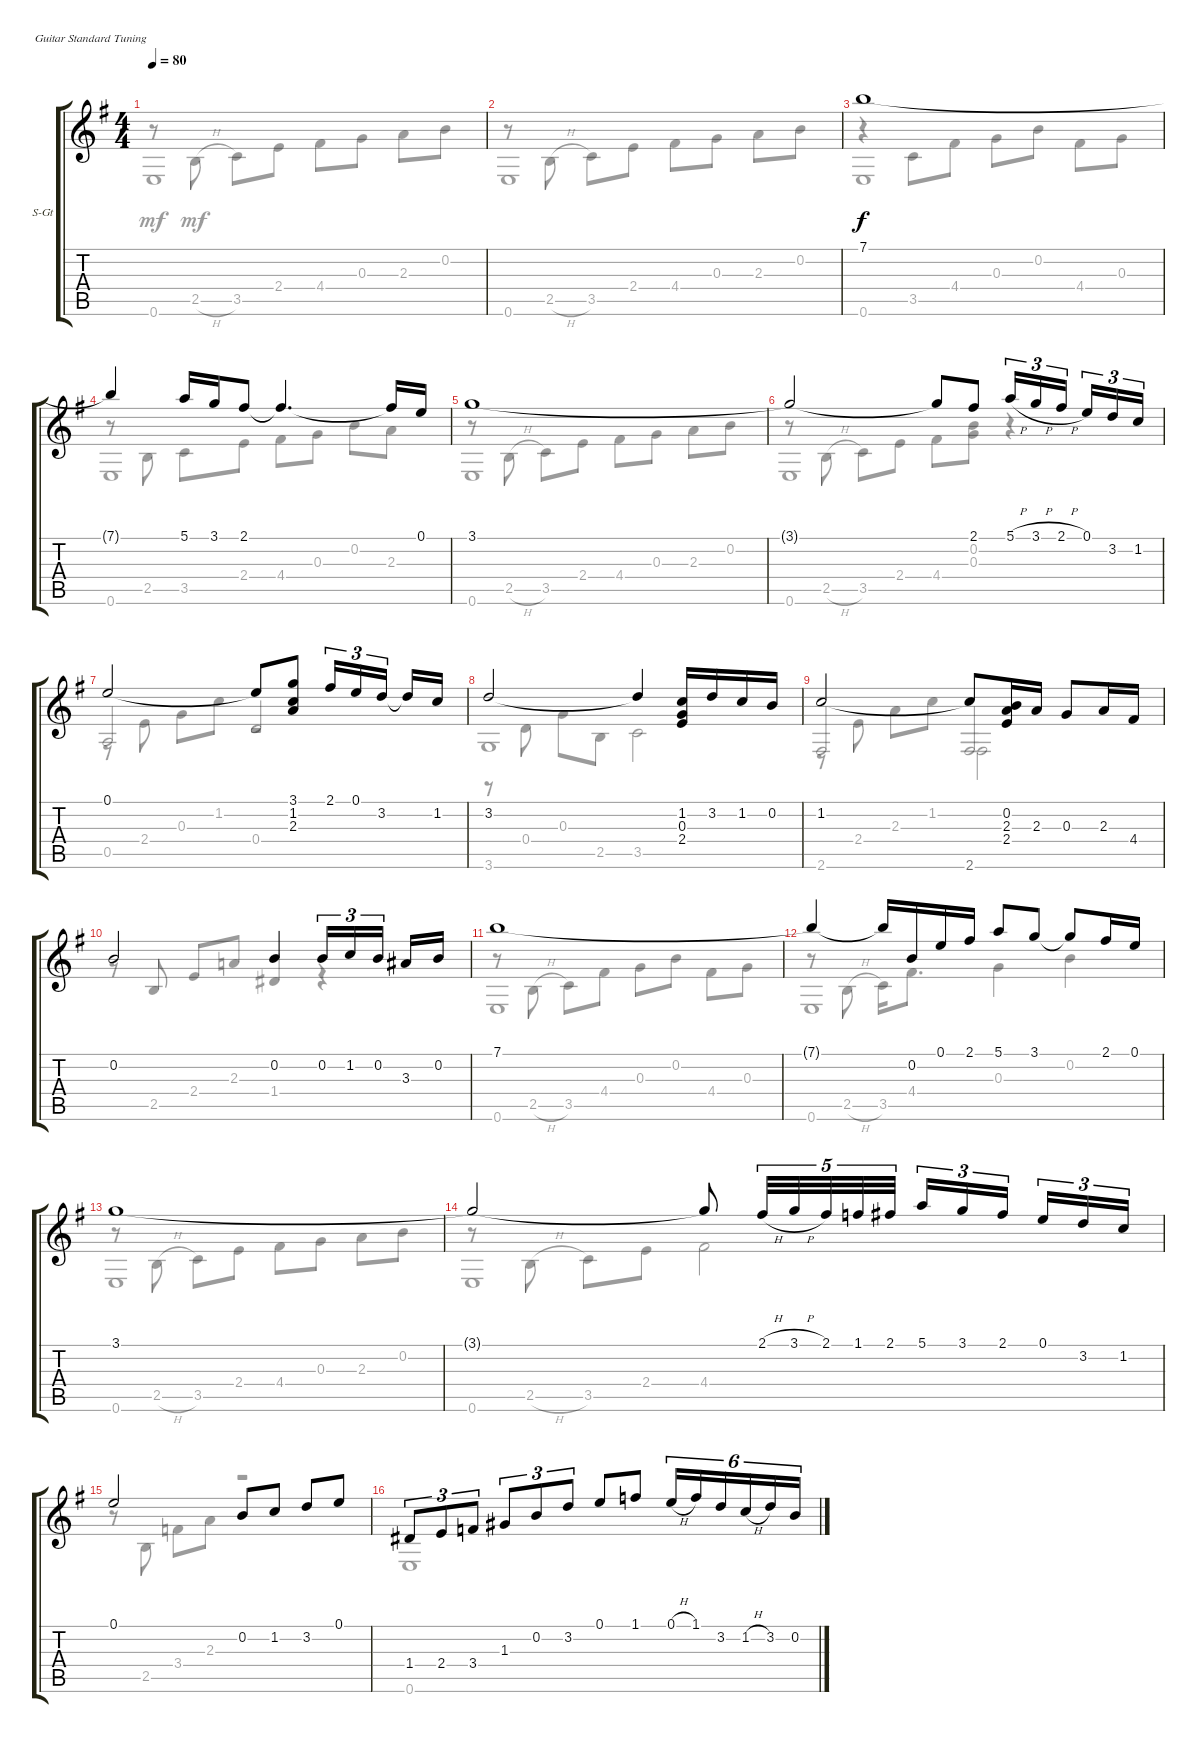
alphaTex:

\defaultSystemsLayout 4
\bracketExtendMode groupsimilarinstruments
\firstSystemTrackNameOrientation horizontal
\otherSystemsTrackNameOrientation horizontal
\track ("Steel Guitar" "S-Gt") {instrument acousticguitarnylon}
\staff {score tabs}
\tuning (E4 B3 G3 D3 A2 E2)
\voice
\ts (4 4)
\tempo 80
\clef g2
\ks eminor
|
|
7.1.1 |
7.1{t}.4 5.1.16 3.1.16 2.1.8 2.1{t}.4{d} 2.1{t}.16 0.1.16 |
3.1.1 |
3.1{t}.2 3.1{t}.8 2.1.8 5.1{h}.16{tu (3 2)} 3.1{h}.16{tu (3 2)} 2.1{h}.16{tu (3 2)} 0.1.16{tu (3 2)} 3.2.16{tu (3 2)} 1.2.16{tu (3 2)} |
0.1.2 0.1{t}.8 (3.1 1.2 2.3).8 2.1.16{tu (3 2)} 0.1.16{tu (3 2)} 3.2.16{tu (3 2)} 3.2{t}.16 1.2.16 |
3.2.2 3.2{t}.4 (1.2 0.3 2.4).16 3.2.16 1.2.16 0.2.16 |
1.2.2 1.2{t}.8 (0.2 2.3 2.4).16 2.3.16 0.3.8 2.3.16 4.4.16 |
0.2.2 0.2.4 0.2.16{tu (3 2)} 1.2.16{tu (3 2)} 0.2.16{tu (3 2)} 3.3.16 0.2.16 |
7.1.1 |
7.1{t}.4 7.1{t}.16 0.2.16 0.1.16 2.1.16 5.1.8 3.1.8 3.1{t}.8 2.1.16 0.1.16 |
3.1.1 |
3.1{t}.2 3.1{t}.8 2.1{h}.32{tu (5 4)} 3.1{h}.32{tu (5 4)} 2.1.32{tu (5 4)} 1.1.32{tu (5 4)} 2.1.32{tu (5 4)} 5.1.16{tu (3 2)} 3.1.16{tu (3 2)} 2.1.16{tu (3 2)} 0.1.16{tu (3 2)} 3.2.16{tu (3 2)} 1.2.16{tu (3 2)} |
0.1.2 0.2.8 1.2.8 3.2.8 0.1.8 |
1.4.8{tu (3 2)} 2.4.8{tu (3 2)} 3.4.8{tu (3 2)} 1.3.8{tu (3 2)} 0.2.8{tu (3 2)} 3.2.8{tu (3 2)} 0.1.8 1.1.8 0.1{h}.16{tu (6 4)} 1.1.16{tu (6 4)} 3.2.16{tu (6 4)} 1.2{h}.16{tu (6 4)} 3.2.16{tu (6 4)} 0.2.16{tu (6 4)}
\voice
\clef g2
\ottava regular
\simile none
\ks eminor
0.6.1{dy mf} |
0.6.1 |
0.6.1 |
0.6.1 |
0.6.1 |
0.6.1 |
0.5.2{beam invert} 0.4.2{beam invert} |
3.6.1 |
2.6.2{beam invert} 2.6.2{beam invert} |
|
0.6.1 |
0.6.1 |
0.6.1 |
0.6.1 |
r.8 2.5.8 3.4.8 2.3.8 r.2 |
0.6.1
\voice
\clef g2
\ottava regular
\simile none
\ks eminor
r.8{dy mf} 2.5{h}.8 3.5.8 2.4.8 4.4.8 0.3.8 2.3.8 0.2.8 |
r.8 2.5{h}.8 3.5.8 2.4.8 4.4.8 0.3.8 2.3.8 0.2.8 |
r.4 3.5.8 4.4.8 0.3.8 0.2.8 4.4.8 0.3.8 |
r.8 2.5.8 3.5.8 2.4.8 4.4.8 0.3.8 0.2.8 2.3.8 |
r.8 2.5{h}.8 3.5.8 2.4.8 4.4.8 0.3.8 2.3.8 0.2.8 |
r.8 2.5{h}.8 3.5.8 2.4.8 4.4.8 (0.3 0.2).8 r.4 |
r.8 2.4.8 0.3.8 1.2.8 r.2 |
r.8 0.4.8 0.3.8 2.5.8 3.5.2 |
r.8 2.4.8 2.3.8 1.2.8 2.6.2 |
r.8 2.5.8{beam invert} 2.4.8{beam invert} 2.3.8 1.4.4{beam invert} r.4{beam invert} |
r.8 2.5{h}.8 3.5.8 4.4.8 0.3.8 0.2.8 4.4.8 0.3.8 |
r.8 2.5{h}.8 3.5.16 4.4.8{d} 0.3.4 0.2.4 |
r.8 2.5{h}.8 3.5.8 2.4.8 4.4.8 0.3.8 2.3.8 0.2.8 |
r.8 2.5{h}.8 3.5.8 2.4.8 4.4.2 |
|
